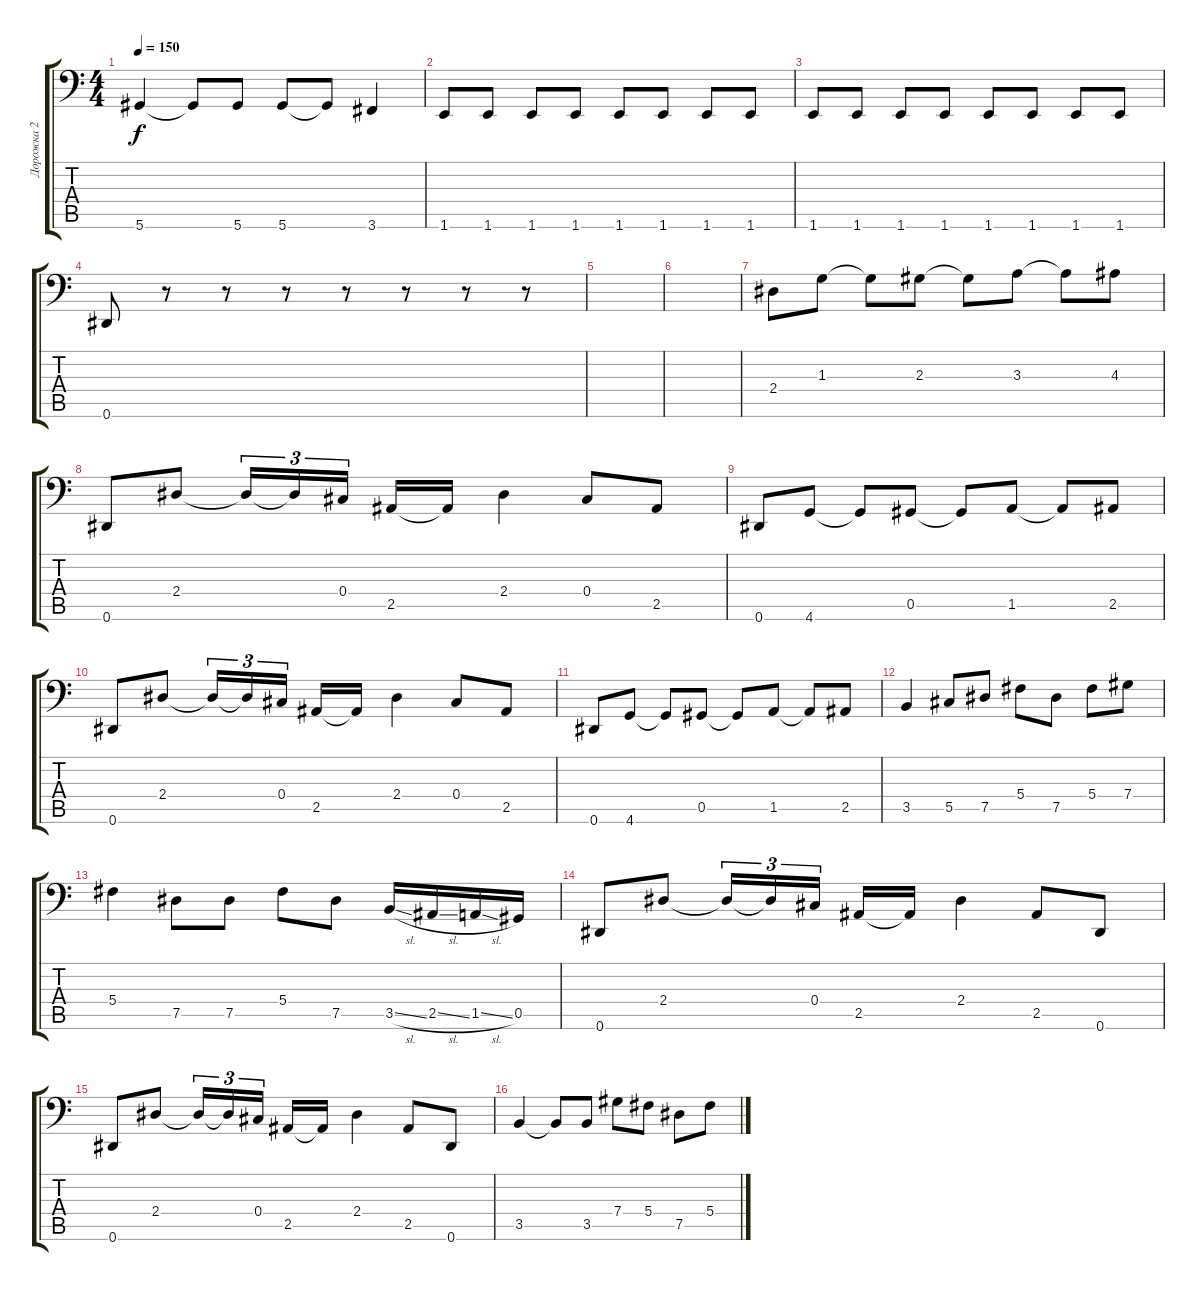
\track ("Дорожка 2" "Дорожка 2") {instrument electricbassfinger}
\staff {score tabs}
\tuning (Eb3 Bb2 Gb2 Db2 Ab1 Eb1) {hide}
\ts (4 4)
\tempo 150
\clef f4
\ks c
5.6.4{dy f} 5.6{t}.8 5.6.8 5.6.8 5.6{t}.8 3.6.4 |
1.6.8 1.6.8 1.6.8 1.6.8 1.6.8 1.6.8 1.6.8 1.6.8 |
1.6.8 1.6.8 1.6.8 1.6.8 1.6.8 1.6.8 1.6.8 1.6.8 |
0.6.8 r.8 r.8 r.8 r.8 r.8 r.8 r.8 |
|
|
2.4.8 1.3.8 1.3{t}.8 2.3.8 2.3{t}.8 3.3.8 3.3{t}.8 4.3.8 |
0.6.8 2.4.8 2.4{t}.16{tu (3 2)} 2.4{t}.16{tu (3 2)} 0.4.16{tu (3 2) beam splitsecondary} 2.5.16 2.5{t}.16 2.4.4 0.4.8 2.5.8 |
0.6.8 4.6.8 4.6{t}.8 0.5.8 0.5{t}.8 1.5.8 1.5{t}.8 2.5.8 |
0.6.8 2.4.8 2.4{t}.16{tu (3 2)} 2.4{t}.16{tu (3 2)} 0.4.16{tu (3 2) beam splitsecondary} 2.5.16 2.5{t}.16 2.4.4 0.4.8 2.5.8 |
0.6.8 4.6.8 4.6{t}.8 0.5.8 0.5{t}.8 1.5.8 1.5{t}.8 2.5.8 |
3.5.4 5.5.8 7.5.8 5.4.8 7.5.8 5.4.8 7.4.8 |
5.4.4 7.5.8 7.5.8 5.4.8 7.5.8 3.5{sl}.16 2.5{sl}.16 1.5{sl}.16 0.5.16 |
0.6.8 2.4.8 2.4{t}.16{tu (3 2)} 2.4{t}.16{tu (3 2)} 0.4.16{tu (3 2) beam splitsecondary} 2.5.16 2.5{t}.16 2.4.4 2.5.8 0.6.8 |
0.6.8 2.4.8 2.4{t}.16{tu (3 2)} 2.4{t}.16{tu (3 2)} 0.4.16{tu (3 2) beam splitsecondary} 2.5.16 2.5{t}.16 2.4.4 2.5.8 0.6.8 |
3.5.4 3.5{t}.8 3.5.8 7.4.8 5.4.8 7.5.8 5.4.8
